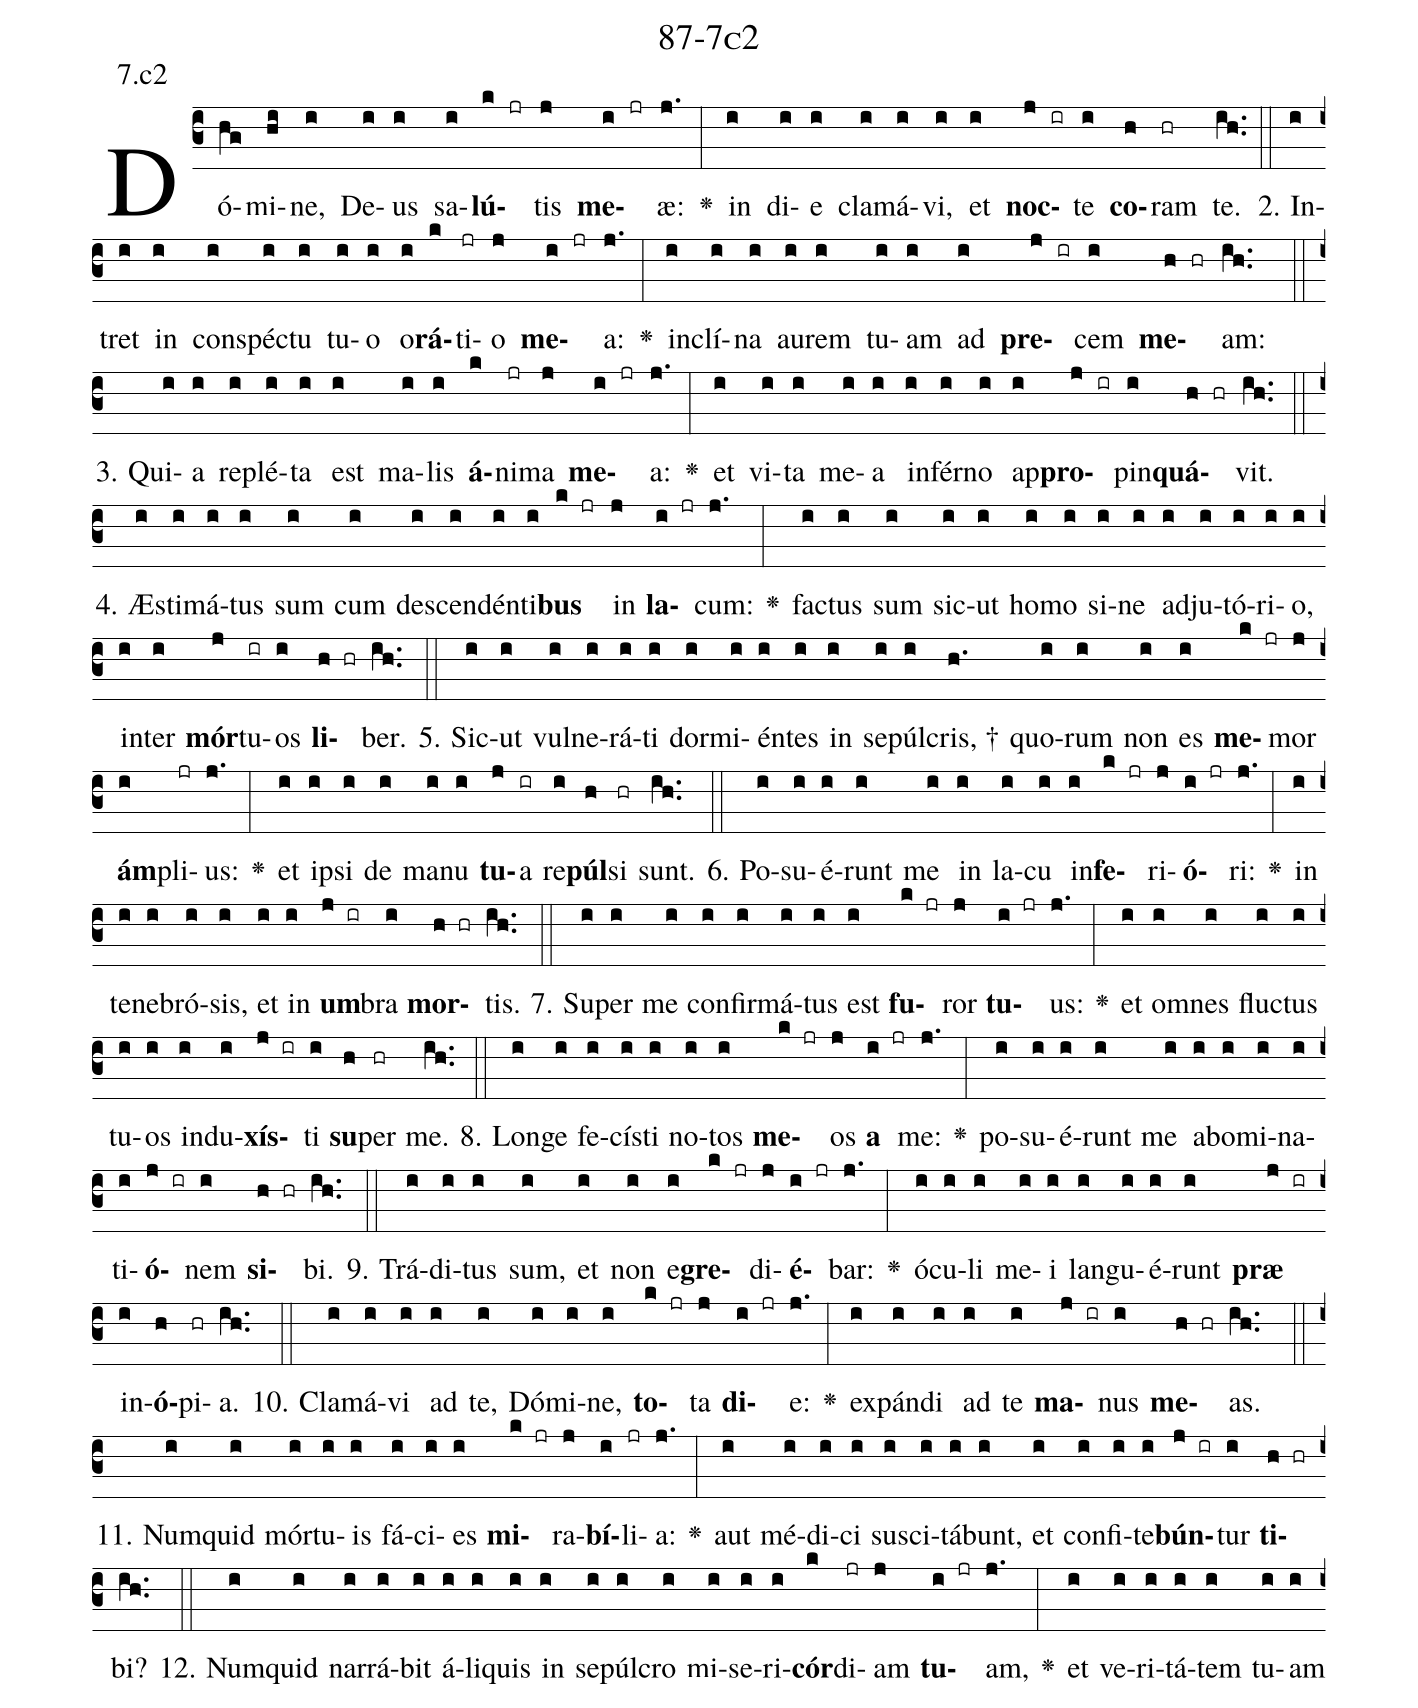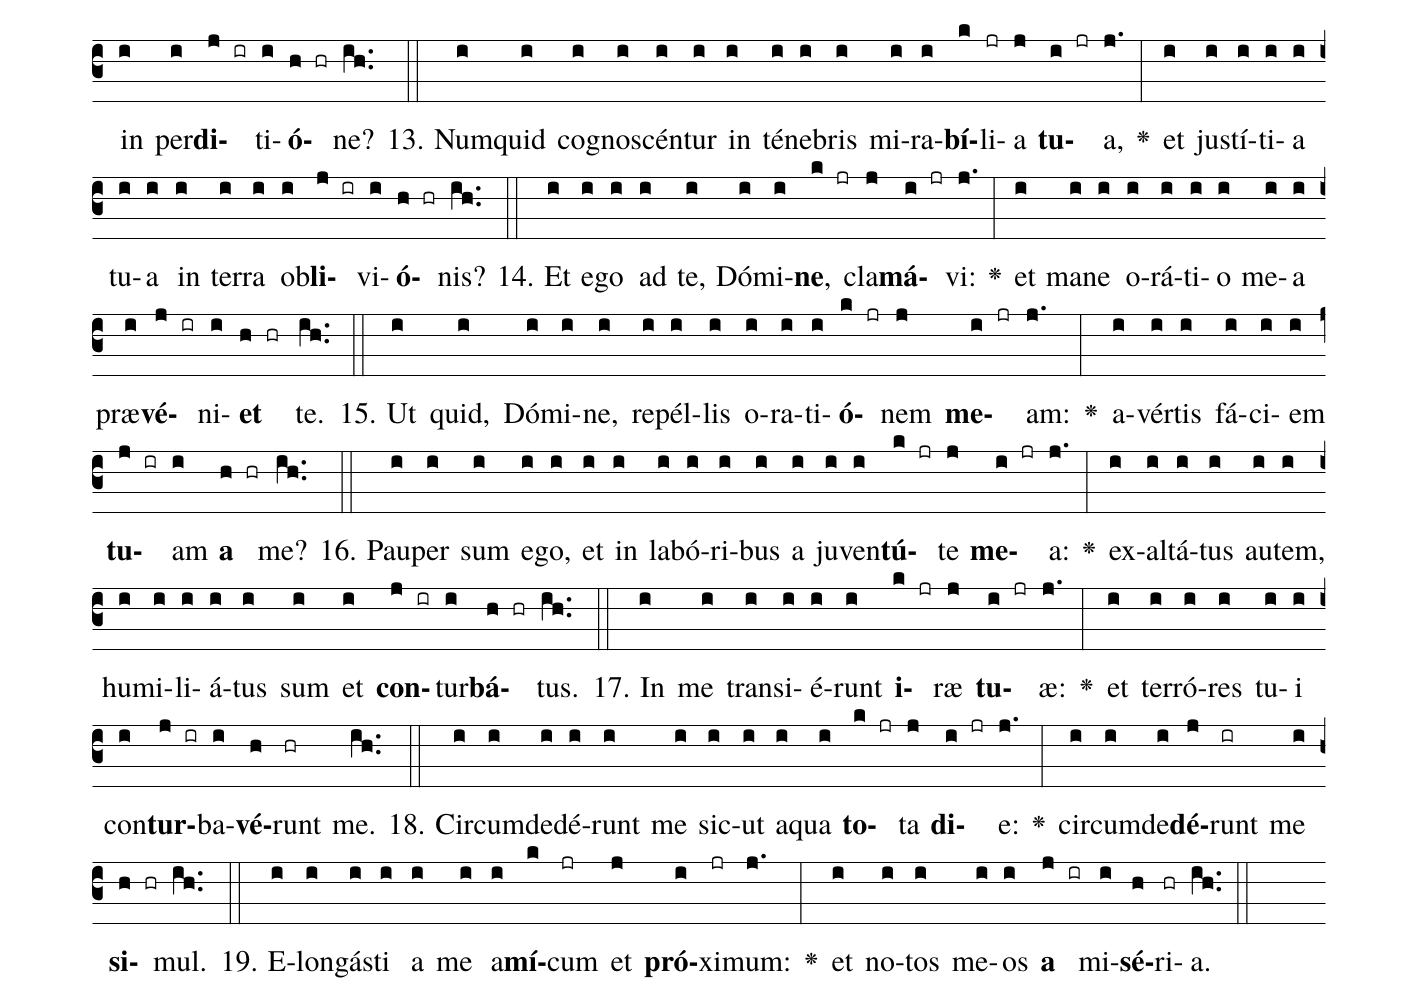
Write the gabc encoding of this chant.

name: 87-7c2;
annotation: 7.c2;
%%
(c3)Dó(hg)mi(hi)ne,(i) De(i)us(i) sa(i)<b>lú</b>(k jr)tis(j) <b>me</b>(i jr)æ:(j.) <v>\greheightstar</v>(:) in(i) di(i)e(i) cla(i)má(i)vi,(i) et(i) <b>noc</b>(j ir)te(i) <b>co</b>(h)ram(hr) te.(ih..) (::)
2. In(i)tret(i) in(i) con(i)spéc(i)tu(i) tu(i)o(i) o(i)<b>rá</b>(k)ti(jr)o(j) <b>me</b>(i jr)a:(j.) <v>\greheightstar</v>(:) in(i)clí(i)na(i) au(i)rem(i) tu(i)am(i) ad(i) <b>pre</b>(j ir)cem(i) <b>me</b>(h hr)am:(ih..) (::)
3. Qui(i)a(i) re(i)plé(i)ta(i) est(i) ma(i)lis(i) <b>á</b>(k)ni(jr)ma(j) <b>me</b>(i jr)a:(j.) <v>\greheightstar</v>(:) et(i) vi(i)ta(i) me(i)a(i) in(i)fér(i)no(i) ap(i)<b>pro</b>(j ir)pin(i)<b>quá</b>(h hr)vit.(ih..) (::)
4. Æs(i)ti(i)má(i)tus(i) sum(i) cum(i) de(i)scen(i)dén(i)ti(i)<b>bus</b>(k jr) in(j) <b>la</b>(i jr)cum:(j.) <v>\greheightstar</v>(:) fac(i)tus(i) sum(i) sic(i)ut(i) ho(i)mo(i) si(i)ne(i) ad(i)ju(i)tó(i)ri(i)o,(i) in(i)ter(i) <b>mór</b>(j)tu(ir)os(i) <b>li</b>(h hr)ber.(ih..) (::)
5. Sic(i)ut(i) vul(i)ne(i)rá(i)ti(i) dor(i)mi(i)én(i)tes(i) in(i) se(i)púl(i)cris, †(h.) quo(i)rum(i) non(i) es(i) <b>me</b>(k jr)mor(j) <b>ám</b>(i)pli(jr)us:(j.) <v>\greheightstar</v>(:) et(i) ip(i)si(i) de(i) ma(i)nu(i) <b>tu</b>(j)a(ir) re(i)<b>púl</b>(h)si(hr) sunt.(ih..) (::)
6. Po(i)su(i)é(i)runt(i) me(i) in(i) la(i)cu(i) in(i)<b>fe</b>(k jr)ri(j)<b>ó</b>(i jr)ri:(j.) <v>\greheightstar</v>(:) in(i) te(i)ne(i)bró(i)sis,(i) et(i) in(i) <b>um</b>(j ir)bra(i) <b>mor</b>(h hr)tis.(ih..) (::)
7. Su(i)per(i) me(i) con(i)fir(i)má(i)tus(i) est(i) <b>fu</b>(k jr)ror(j) <b>tu</b>(i jr)us:(j.) <v>\greheightstar</v>(:) et(i) om(i)nes(i) fluc(i)tus(i) tu(i)os(i) in(i)du(i)<b>xís</b>(j ir)ti(i) <b>su</b>(h)per(hr) me.(ih..) (::)
8. Lon(i)ge(i) fe(i)cís(i)ti(i) no(i)tos(i) <b>me</b>(k jr)os(j) <b>a</b>(i jr) me:(j.) <v>\greheightstar</v>(:) po(i)su(i)é(i)runt(i) me(i) ab(i)o(i)mi(i)na(i)ti(i)<b>ó</b>(j ir)nem(i) <b>si</b>(h hr)bi.(ih..) (::)
9. Trá(i)di(i)tus(i) sum,(i) et(i) non(i) e(i)<b>gre</b>(k jr)di(j)<b>é</b>(i jr)bar:(j.) <v>\greheightstar</v>(:) ó(i)cu(i)li(i) me(i)i(i) lan(i)gu(i)é(i)runt(i) <b>præ</b>(j ir) in(i)<b>ó</b>(h)pi(hr)a.(ih..) (::)
10. Cla(i)má(i)vi(i) ad(i) te,(i) Dó(i)mi(i)ne,(i) <b>to</b>(k jr)ta(j) <b>di</b>(i jr)e:(j.) <v>\greheightstar</v>(:) ex(i)pán(i)di(i) ad(i) te(i) <b>ma</b>(j ir)nus(i) <b>me</b>(h hr)as.(ih..) (::)
11. Num(i)quid(i) mór(i)tu(i)is(i) fá(i)ci(i)es(i) <b>mi</b>(k jr)ra(j)<b>bí</b>(i)li(jr)a:(j.) <v>\greheightstar</v>(:) aut(i) mé(i)di(i)ci(i) su(i)sci(i)tá(i)bunt,(i) et(i) con(i)fi(i)te(i)<b>bún</b>(j ir)tur(i) <b>ti</b>(h hr)bi?(ih..) (::)
12. Num(i)quid(i) nar(i)rá(i)bit(i) á(i)li(i)quis(i) in(i) se(i)púl(i)cro(i) mi(i)se(i)ri(i)<b>cór</b>(k)di(jr)am(j) <b>tu</b>(i jr)am,(j.) <v>\greheightstar</v>(:) et(i) ve(i)ri(i)tá(i)tem(i) tu(i)am(i) in(i) per(i)<b>di</b>(j ir)ti(i)<b>ó</b>(h hr)ne?(ih..) (::)
13. Num(i)quid(i) co(i)gno(i)scén(i)tur(i) in(i) té(i)ne(i)bris(i) mi(i)ra(i)<b>bí</b>(k)li(jr)a(j) <b>tu</b>(i jr)a,(j.) <v>\greheightstar</v>(:) et(i) jus(i)tí(i)ti(i)a(i) tu(i)a(i) in(i) ter(i)ra(i) ob(i)<b>li</b>(j ir)vi(i)<b>ó</b>(h hr)nis?(ih..) (::)
14. Et(i) e(i)go(i) ad(i) te,(i) Dó(i)mi(i)<b>ne</b>,(k jr) cla(j)<b>má</b>(i jr)vi:(j.) <v>\greheightstar</v>(:) et(i) ma(i)ne(i) o(i)rá(i)ti(i)o(i) me(i)a(i) præ(i)<b>vé</b>(j ir)ni(i)<b>et</b>(h hr) te.(ih..) (::)
15. Ut(i) quid,(i) Dó(i)mi(i)ne,(i) re(i)pél(i)lis(i) o(i)ra(i)ti(i)<b>ó</b>(k jr)nem(j) <b>me</b>(i jr)am:(j.) <v>\greheightstar</v>(:) a(i)vér(i)tis(i) fá(i)ci(i)em(i) <b>tu</b>(j ir)am(i) <b>a</b>(h hr) me?(ih..) (::)
16. Pau(i)per(i) sum(i) e(i)go,(i) et(i) in(i) la(i)bó(i)ri(i)bus(i) a(i) ju(i)ven(i)<b>tú</b>(k jr)te(j) <b>me</b>(i jr)a:(j.) <v>\greheightstar</v>(:) ex(i)al(i)tá(i)tus(i) au(i)tem,(i) hu(i)mi(i)li(i)á(i)tus(i) sum(i) et(i) <b>con</b>(j ir)tur(i)<b>bá</b>(h hr)tus.(ih..) (::)
17. In(i) me(i) trans(i)i(i)é(i)runt(i) <b>i</b>(k jr)ræ(j) <b>tu</b>(i jr)æ:(j.) <v>\greheightstar</v>(:) et(i) ter(i)ró(i)res(i) tu(i)i(i) con(i)<b>tur</b>(j ir)ba(i)<b>vé</b>(h)runt(hr) me.(ih..) (::)
18. Cir(i)cum(i)de(i)dé(i)runt(i) me(i) sic(i)ut(i) a(i)qua(i) <b>to</b>(k jr)ta(j) <b>di</b>(i jr)e:(j.) <v>\greheightstar</v>(:) cir(i)cum(i)de(i)<b>dé</b>(j)runt(ir) me(i) <b>si</b>(h hr)mul.(ih..) (::)
19. E(i)lon(i)gás(i)ti(i) a(i) me(i) a(i)<b>mí</b>(k)cum(jr) et(j) <b>pró</b>(i)xi(jr)mum:(j.) <v>\greheightstar</v>(:) et(i) no(i)tos(i) me(i)os(i) <b>a</b>(j ir) mi(i)<b>sé</b>(h)ri(hr)a.(ih..) (::)
